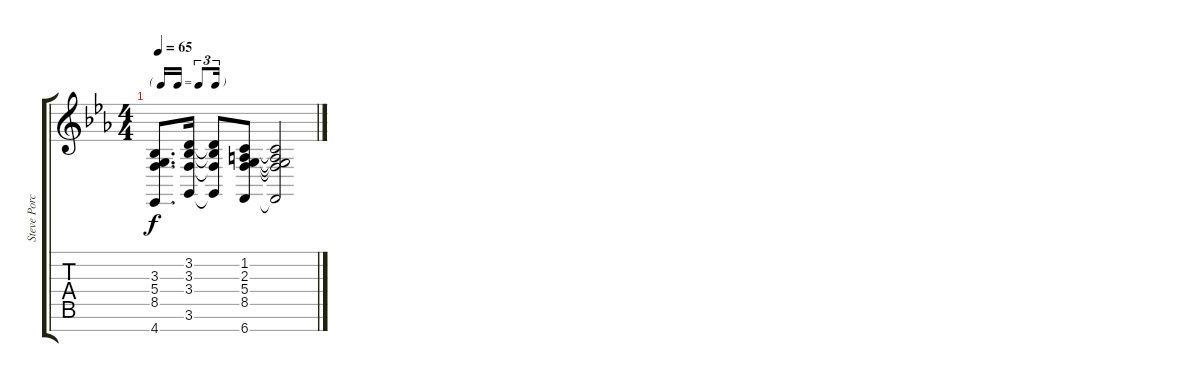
\track ("Steve Porcaro - Synthesizer Pad" "Steve Porc") {instrument pad2warm}
\staff {score tabs}
\tuning (E4 B3 G3 D3 A2 E2 B1) {hide}
\ts (4 4)
\tf triplet16th
\tempo 65
\clef g2
\ks eb
(3.3 5.4 8.5 4.7).8{d dy f} (3.2 3.3 3.4 3.6).16 (3.2{t} 3.3{t} 3.4{t} 3.6{t}).8 (1.2 2.3 5.4 8.5 6.7).8 (1.2{t} 2.3{t} 5.4{t} 8.5{t} 6.7{t}).2
